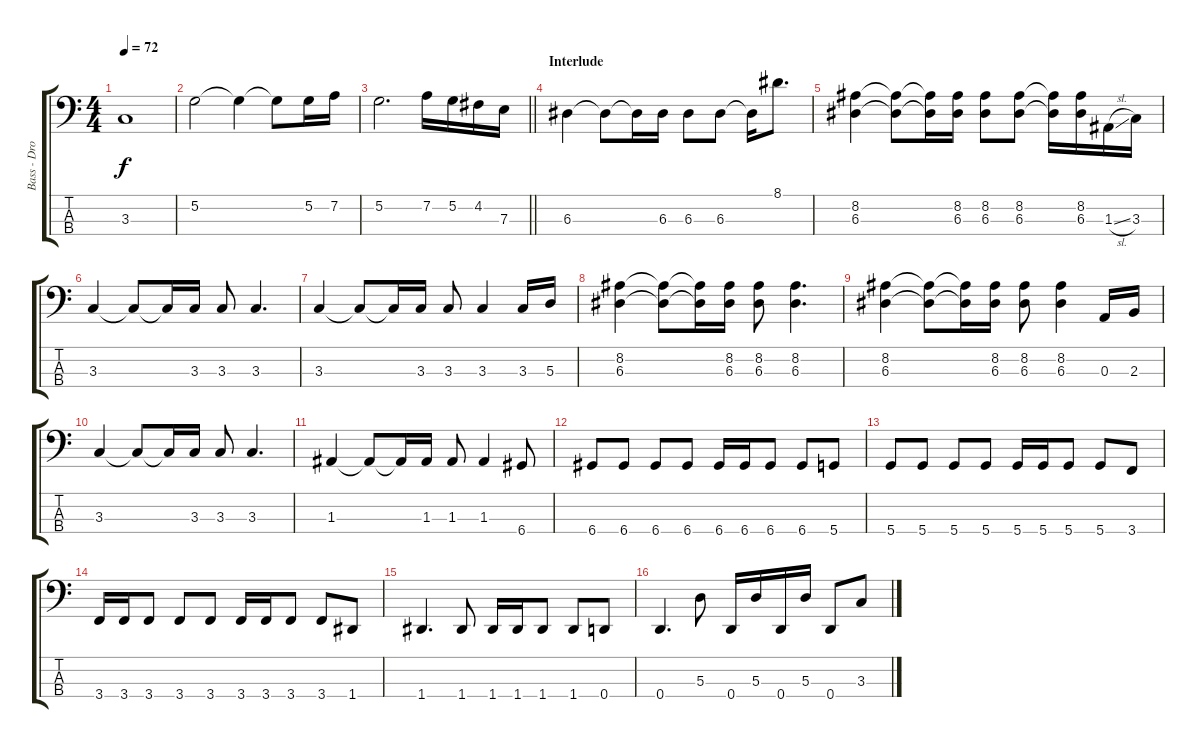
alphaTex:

\track ("Bass - Dropped D" "Bass - Dro") {instrument electricbassfinger}
\staff {score tabs}
\tuning (G2 D2 A1 D1) {hide}
\ts (4 4)
\tempo 72
\clef f4
\ks c
3.3{t}.1{dy f} |
5.2.2 5.2{t}.4 5.2{t}.8 5.2.16 7.2.16 |
\barLineRight lightlight
5.2.2{d} 7.2.16 5.2.16 4.2.16 7.3.16 |
\section ("" "Interlude")
6.3.4 6.3{t}.8 6.3{t}.16 6.3.16 6.3.8 6.3.8 6.3{t}.16 8.1.8{d} |
(8.2 6.3).4 (8.2{t} 6.3{t}).8 (8.2{t} 6.3{t}).16 (8.2 6.3).16 (8.2 6.3).8 (8.2 6.3).8 (8.2{t} 6.3{t}).16 (8.2 6.3).16 1.3{sl}.16 3.3.16 |
3.3.4 3.3{t}.8 3.3{t}.16 3.3.16 3.3.8 3.3.4{d} |
3.3.4 3.3{t}.8 3.3{t}.16 3.3.16 3.3.8 3.3.4 3.3.16 5.3.16 |
(8.2 6.3).4 (8.2{t} 6.3{t}).8 (8.2{t} 6.3{t}).16 (8.2 6.3).16 (8.2 6.3).8 (8.2 6.3).4{d} |
(8.2 6.3).4 (8.2{t} 6.3{t}).8 (8.2{t} 6.3{t}).16 (8.2 6.3).16 (8.2 6.3).8 (8.2 6.3).4 0.3.16 2.3.16 |
3.3.4 3.3{t}.8 3.3{t}.16 3.3.16 3.3.8 3.3.4{d} |
1.3.4 1.3{t}.8 1.3{t}.16 1.3.16 1.3.8 1.3.4 6.4.8 |
6.4.8 6.4.8 6.4.8 6.4.8 6.4.16 6.4.16 6.4.8 6.4.8 5.4.8 |
5.4.8 5.4.8 5.4.8 5.4.8 5.4.16 5.4.16 5.4.8 5.4.8 3.4.8 |
3.4.16 3.4.16 3.4.8 3.4.8 3.4.8 3.4.16 3.4.16 3.4.8 3.4.8 1.4.8 |
1.4.4{d} 1.4.8 1.4.16 1.4.16 1.4.8 1.4.8 0.4.8 |
0.4.4{d} 5.3.8 0.4.16 5.3.16 0.4.16 5.3.16 0.4.8 3.3.8
